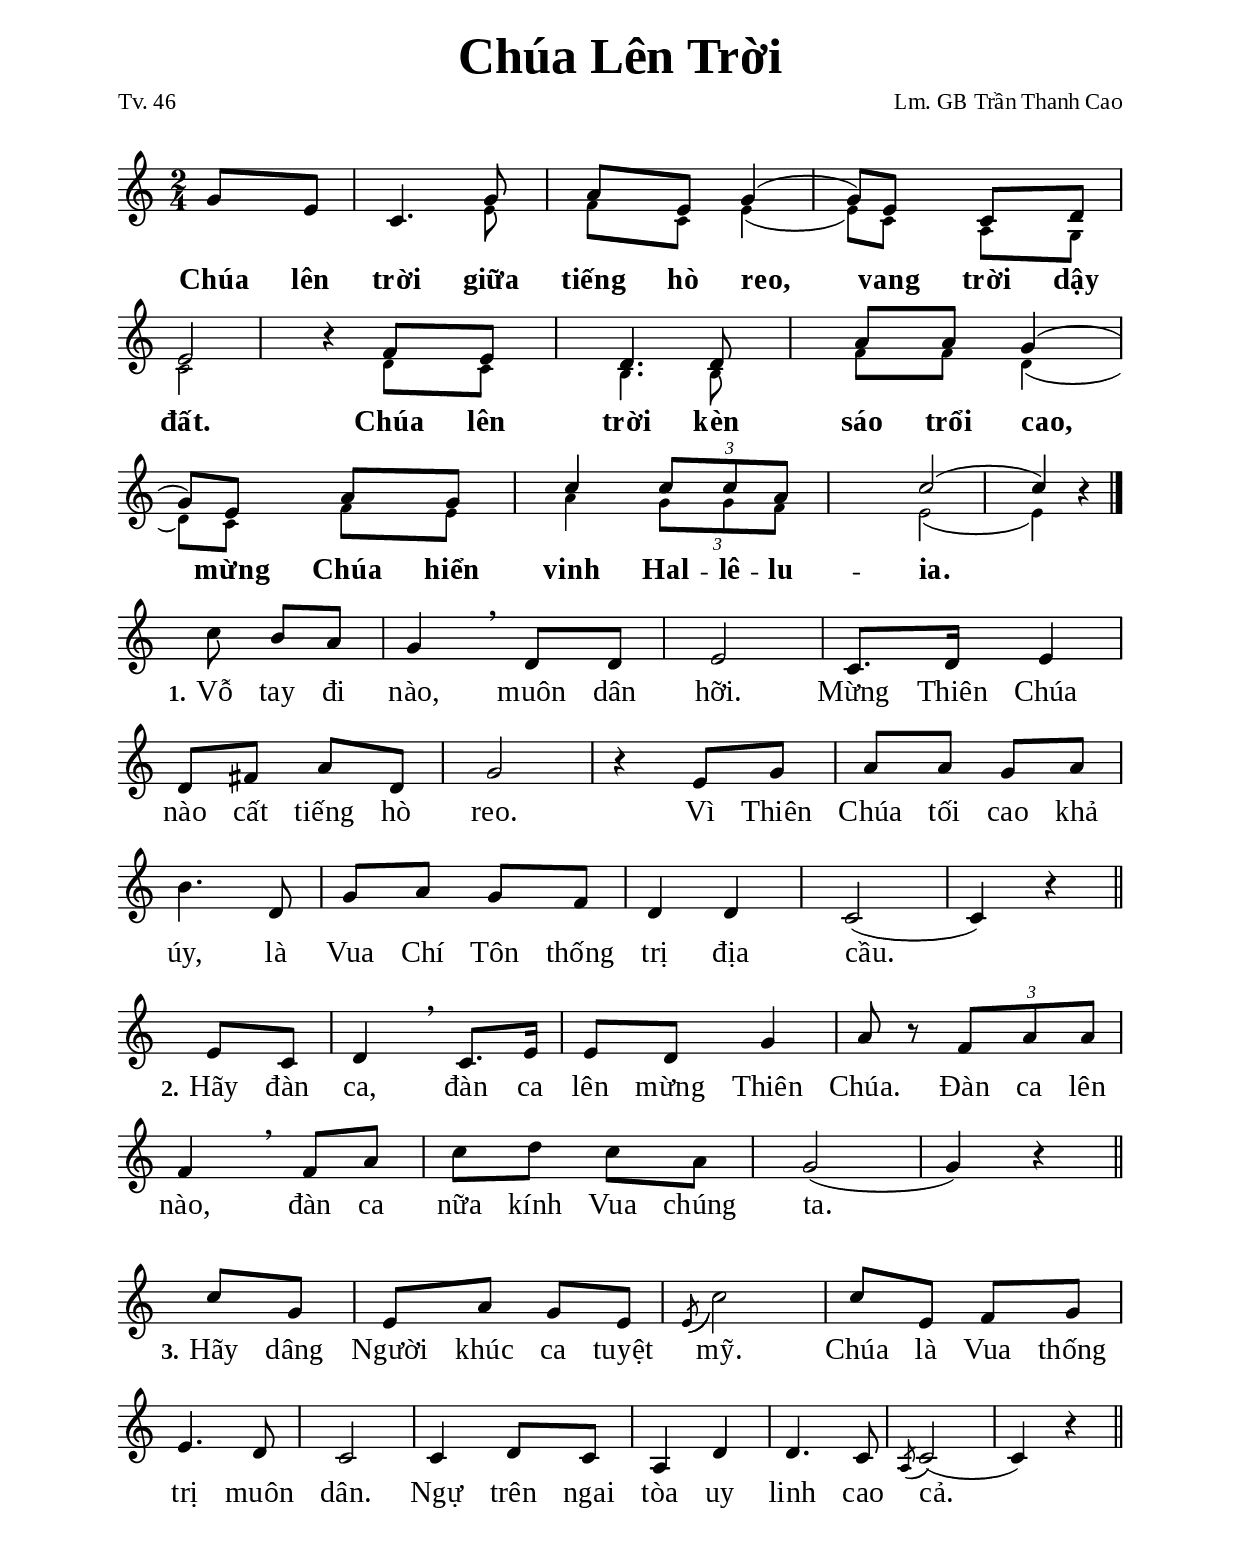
% Cài đặt chung
\version "2.22.1"
\include "english.ly"

\header {
  title = \markup { \fontsize #3 "Chúa Lên Trời" }
  poet = "Tv. 46"
  composer = "Lm. GB Trần Thanh Cao"
  arranger = " "
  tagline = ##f
}

\paper {
  #(set-paper-size "a4")
  top-margin = 10\mm
  bottom-margin = 10\mm
  left-margin = 20\mm
  right-margin = 20\mm
  indent = #0
  #(define fonts
    (make-pango-font-tree
      "Liberation Serif"
      "Liberation Serif"
      "Liberation Serif"
      (/ 20 20)))
  page-count = #1
}

% Nhạc điệp khúc
nhacDiepKhucSop = \relative c'' {
  \partial 4 g8 e |
  c4. g'8 |
  a e g4 ( |
  g8) e c d |
  e2 |
  r4 f8 e |
  d4. d8 |
  a' a g4 ( |
  g8) e a g |
  c4 \tuplet 3/2 { c8 c a } |
  c2 ( |
  c4) r \bar "|."
}

nhacDiepKhucBas = \relative c' {
  \override NoteHead.font-size = #-2
  \skip 4
  \skip 4. e8 |
  f c e4 ( |
  e8) c a g |
  c2 |
  r4 d8 c |
  b4. b8 |
  f' f d4 ( |
  d8) c f e |
  a4 \tuplet 3/2 { g8 g f } |
  e2 ( |
  e4) r
}

% Nhạc phiên khúc
nhacPhienKhucMot = \relative c'' {
  \partial 4. c8 b a |
  g4 \breathe d8 d |
  e2 |
  c8. d16 e4 
  d8 fs a d, |
  g2 |
  r4 e8 g |
  a a g a |
  b4. d,8 |
  g a g f |
  d4 d |
  c2 ( |
  c4) r \bar "||"
}

nhacPhienKhucHai = \relative c' {
  \partial 4 e8 c |
  d4 \breathe c8. e16 |
  e8 d g4 |
  a8 r \tuplet 3/2 { f8 a a } |
  f4 \breathe f8 a |
  c d c a |
  g2 ( |
  g4) r \bar "||"
}

nhacPhienKhucBa = \relative c'' {
  \partial 4 c8 g |
  e a g e |
  \acciaccatura e8 (c'2) |
  c8 e, f g |
  e4. d8 |
  c2 |
  c4 d8 c |
  a4 d |
  d4. c8 |
  \acciaccatura a8 c2 ( |
  c4) r \bar "||"
}

% Lời điệp khúc
loiDiepKhuc = \lyricmode {
  Chúa lên trời giữa tiếng hò reo, vang trời dậy đất.
  Chúa lên trời kèn sáo trổi cao, mừng Chúa hiển vinh
  Hal -- lê -- lu -- ia.
}

% Lời phiên khúc
loiPhienKhucMot = \lyricmode {
  \set stanza = #"1."
  Vỗ tay đi nào, muôn dân hỡi.
  Mừng Thiên Chúa nào cất tiếng hò reo.
  Vì Thiên Chúa tối cao khả úy,
  là Vua Chí Tôn thống trị địa cầu.
}

loiPhienKhucHai = \lyricmode {
  \set stanza = #"2."
  Hãy đàn ca, đàn ca lên mừng Thiên Chúa.
  Đàn ca lên nào, đàn ca nữa kính Vua chúng ta.
}

loiPhienKhucBa = \lyricmode {
  \set stanza = #"3."
  Hãy dâng Người khúc ca tuyệt mỹ.
  Chúa là Vua thống trị muôn dân.
  Ngự trên ngai tòa uy linh cao cả.
}


% Dàn trang
\score {
  \new ChoirStaff <<
    \new Staff = diepKhuc \with {
        \consists "Merge_rests_engraver"
        %\magnifyStaff #(magstep +1)
      }
      <<
      \new Voice = beSop {
        \voiceOne \key c \major \time 2/4 \nhacDiepKhucSop
      }
      \new Voice = beBas {
        \voiceTwo \key c \major \time 2/4 \nhacDiepKhucBas
      }
    >>
    \new Lyrics \lyricsto beSop \loiDiepKhuc
  >>
  \layout {
    \override Lyrics.LyricText.font-series = #'bold
    \override Lyrics.LyricText.font-size = #+2.5
    \override Lyrics.LyricSpace.minimum-distance = #4.0
    \override Score.BarNumber.break-visibility = ##(#f #f #f)
    \override Score.SpacingSpanner.uniform-stretching = ##t
    \override Score.SpacingSpanner packed-spacing = ##t
  }
}

\score {
  \new ChoirStaff <<
    \new Staff = phienKhuc \with {
        %\magnifyStaff #(magstep +1)
      }
      <<
      \new Voice = beSop {
        \key c \major \time 2/4 \nhacPhienKhucMot
      }
    >>
    \new Lyrics \lyricsto beSop \loiPhienKhucMot
  >>
  \layout {
    \override Staff.TimeSignature.transparent = ##t
    \override Lyrics.LyricText.font-size = #+2.5
    \override Lyrics.LyricSpace.minimum-distance = #2.5
    \override Score.BarNumber.break-visibility = ##(#f #f #f)
    \override Score.SpacingSpanner.uniform-stretching = ##t
  }
}

\score {
  \new ChoirStaff <<
    \new Staff = phienKhuc \with {
        %\magnifyStaff #(magstep +1)
      }
      <<
      \new Voice = beSop {
        \key c \major \time 2/4 \nhacPhienKhucHai
      }
    >>
    \new Lyrics \lyricsto beSop \loiPhienKhucHai
  >>
  \layout {
    \override Staff.TimeSignature.transparent = ##t
    \override Lyrics.LyricText.font-size = #+2.5
    \override Lyrics.LyricSpace.minimum-distance = #2.5
    \override Score.BarNumber.break-visibility = ##(#f #f #f)
    \override Score.SpacingSpanner.uniform-stretching = ##t
  }
}

\score {
  \new ChoirStaff <<
    \new Staff = phienKhuc \with {
        %\magnifyStaff #(magstep +1)
      }
      <<
      \new Voice = beSop {
        \key c \major \time 2/4 \nhacPhienKhucBa
      }
    >>
    \new Lyrics \lyricsto beSop \loiPhienKhucBa
  >>
  \layout {
    \override Staff.TimeSignature.transparent = ##t
    \override Lyrics.LyricText.font-size = #+2.5
    \override Lyrics.LyricSpace.minimum-distance = #2.5
    \override Score.BarNumber.break-visibility = ##(#f #f #f)
    \override Score.SpacingSpanner.uniform-stretching = ##t
  }
}
